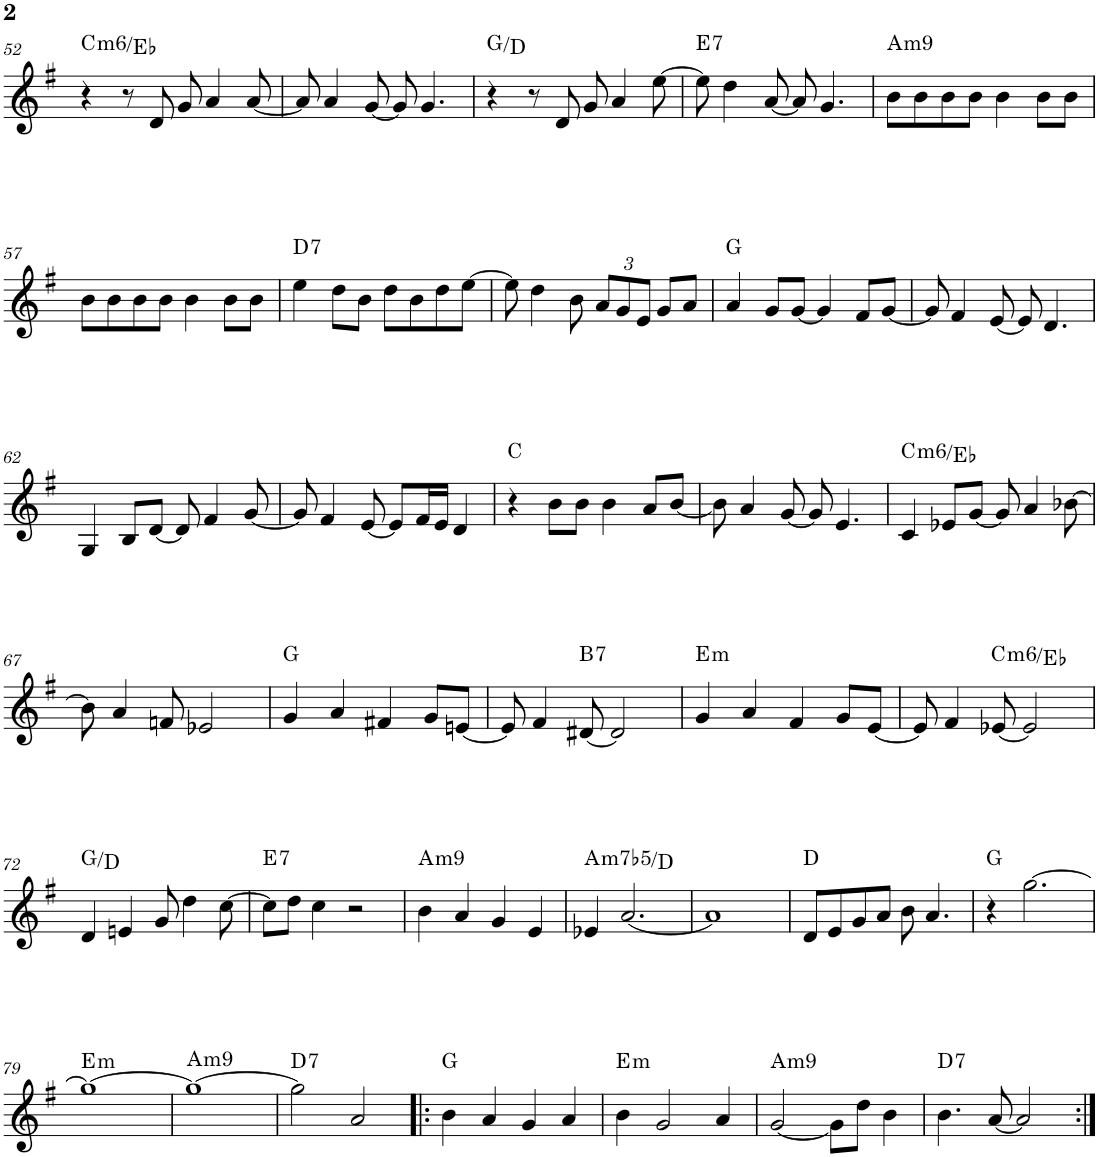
**kern	**harte
*part1	*part1
*staff1	*
*I"P1	*
!!LO:PB:g=z
*clefG2	*
*k[f#]	*
*G:	*
*M4/4	*
=52	=52
!	!LO:H:kt=m6
4r	C:min6/b3
8r	.
8d/	.
8g/	.
4a/	.
[<8a/	.
=53	=53
8a/]	.
4a/	.
[<8g/	.
8g/]	.
4.g/	.
=54	=54
4r	G:maj/5
8r	.
8d/	.
8g/	.
4a/	.
[>8ee\	.
=55	=55
!	!LO:H:kt=7
8ee\]	E:7
4dd\	.
[<8a/	.
8a/]	.
4.g/	.
=56	=56
!	!LO:H:kt=m9
8b\L	A:min9
8b\	.
8b\	.
8b\J	.
4b\	.
8b\L	.
8b\J	.
!!LO:LB:g=z
=57	=57
8b\L	.
8b\	.
8b\	.
8b\J	.
4b\	.
8b\L	.
8b\J	.
=58	=58
!	!LO:H:kt=7
4ee\	D:7
8dd\L	.
8b\J	.
8dd\L	.
8b\	.
8dd\	.
[>8ee\J	.
=59	=59
8ee\]	.
4dd\	.
8b\	.
*Xbrackettup	*
12a/L	.
12g/	.
12e/J	.
8g/L	.
8a/J	.
=60	=60
4a/	G:maj
8g/L	.
[<8g/J	.
4g/]	.
8f#/L	.
[<8g/J	.
=61	=61
8g/]	.
4f#/	.
[<8e/	.
8e/]	.
4.d/	.
!!LO:LB:g=z
=62	=62
4G/	.
8B/L	.
[<8d/J	.
8d/]	.
4f#/	.
[<8g/	.
=63	=63
8g/]	.
4f#/	.
[<8e/	.
8e/L]	.
16f#/L	.
16e/JJ	.
4d/	.
=64	=64
4r	C:maj
8b\L	.
8b\J	.
4b\	.
8a/L	.
[<8b/J	.
=65	=65
8b\]	.
4a/	.
[<8g/	.
8g/]	.
4.e/	.
=66	=66
!	!LO:H:kt=m6
4c/	C:min6/b3
8e-X/L	.
[<8g/J	.
8g/]	.
4a/	.
[>8b-X\	.
!!LO:LB:g=z
=67	=67
8b-\]	.
4a/	.
8fn/	.
2e-X/	.
=68	=68
4g/	G:maj
4a/	.
4f#X/	.
8g/L	.
[<8en/J	.
=69	=69
8e/]	.
4f#/	.
!	!LO:H:kt=7
[<8d#X/	B:7
2d#/]	.
=70	=70
!	!LO:H:kt=m
4g/	E:min
4a/	.
4f#/	.
8g/L	.
[<8e/J	.
=71	=71
8e/]	.
4f#/	.
!	!LO:H:kt=m6
[<8e-X/	C:min6/b3
2e-/]	.
!!LO:LB:g=z
=72	=72
4d/	G:maj/5
4en/	.
8g/	.
4dd\	.
[>8cc\	.
=73	=73
!	!LO:H:kt=7
8cc\L]	E:7
8dd\J	.
4cc\	.
2r	.
=74	=74
!	!LO:H:kt=m9
4b\	A:min9
4a/	.
4g/	.
4e/	.
=75	=75
!	!LO:H:kt=m7b5
4e-X/	A:hdim7/4
[<2.a/	.
=76	=76
1a]	.
=77	=77
8d/L	D:maj
8e/	.
8g/	.
8a/J	.
8b\	.
4.a/	.
=78	=78
4r	G:maj
[>2.gg\	.
!!LO:LB:g=z
=79	=79
!	!LO:H:kt=m
1gg_	E:min
=80	=80
!	!LO:H:kt=m9
1gg_	A:min9
=81	=81
!	!LO:H:kt=7
2gg\]	D:7
2a/	.
=82!|:	=82!|:
4b\	G:maj
4a/	.
4g/	.
4a/	.
=83	=83
!	!LO:H:kt=m
4b\	E:min
2g/	.
4a/	.
=84	=84
!	!LO:H:kt=m9
[<2g/	A:min9
8g\L]	.
8dd\J	.
4b\	.
=85	=85
!	!LO:H:kt=7
4.b\	D:7
[<8a/	.
2a/]	.
=:|!	=:|!
*-	*-
